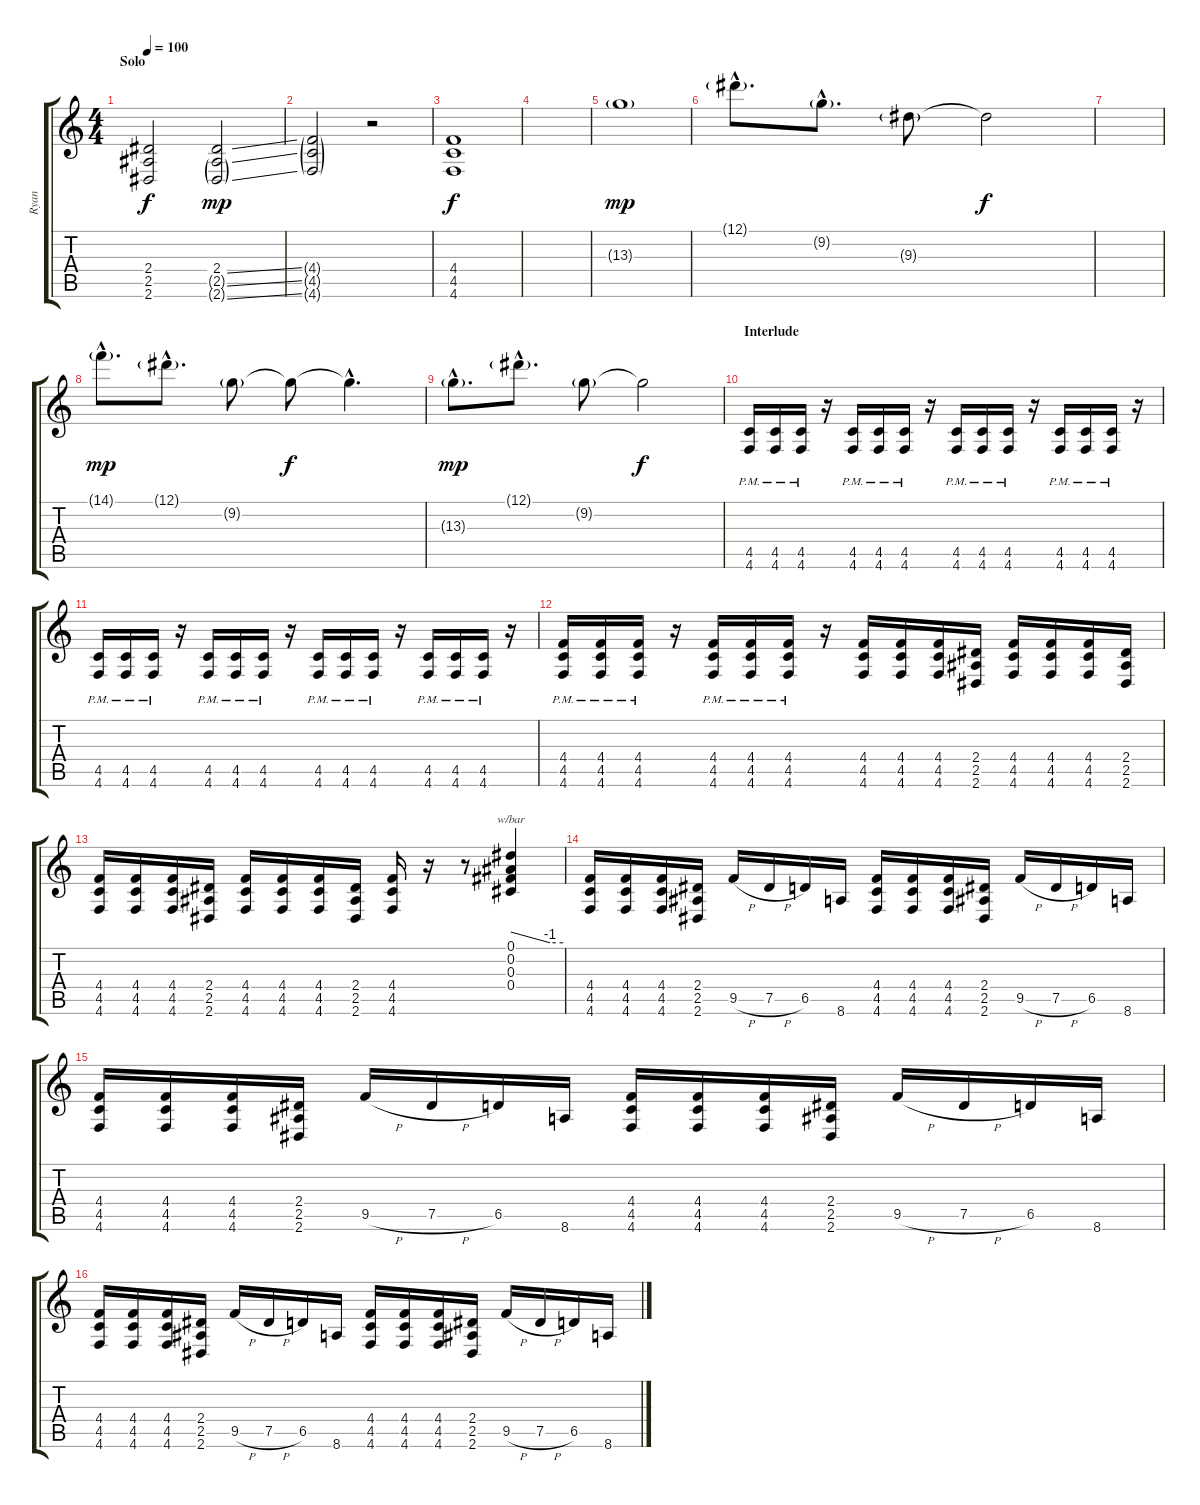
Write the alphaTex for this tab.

\track ("Ryan" "Ryan") {instrument distortionguitar}
\staff {score tabs}
\tuning (Eb4 Bb3 Gb3 Db3 Ab2 Db2) {hide}
\ts (4 4)
\section ("" "Solo")
\tempo 100
\clef g2
\ks c
(2.4 2.5 2.6).2{dy f} (2.4{ss} 2.5{ss g} 2.6{ss g}).2{dy mp} |
(4.4{g} 4.5{g} 4.6{g}).2 r.2 |
(4.4 4.5 4.6).1{dy f} |
|
13.3{g}.1{dy mp instrument distortionguitar} |
12.1{g hac}.8{d} 9.2{g hac}.8{d} 9.3{g}.8 9.3{t}.2{dy f} |
|
14.1{g hac}.8{d dy mp} 12.1{g hac}.8{d} 9.2{g}.8 9.2{t}.8{dy f} 9.2{hac t}.4{d} |
13.3{g hac}.8{d dy mp} 12.1{g hac}.8{d} 9.2{g}.8 9.2{t}.2{dy f} |
\section ("" "Interlude")
(4.5{pm} 4.6{pm}).16{instrument distortionguitar} (4.5{pm} 4.6{pm}).16 (4.5{pm} 4.6{pm}).16 r.16 (4.5{pm} 4.6{pm}).16 (4.5{pm} 4.6{pm}).16 (4.5{pm} 4.6{pm}).16 r.16 (4.5{pm} 4.6{pm}).16 (4.5{pm} 4.6{pm}).16 (4.5{pm} 4.6{pm}).16 r.16 (4.5{pm} 4.6{pm}).16 (4.5{pm} 4.6{pm}).16 (4.5{pm} 4.6{pm}).16 r.16 |
(4.5{pm} 4.6{pm}).16{instrument distortionguitar} (4.5{pm} 4.6{pm}).16 (4.5{pm} 4.6{pm}).16 r.16 (4.5{pm} 4.6{pm}).16 (4.5{pm} 4.6{pm}).16 (4.5{pm} 4.6{pm}).16 r.16 (4.5{pm} 4.6{pm}).16 (4.5{pm} 4.6{pm}).16 (4.5{pm} 4.6{pm}).16 r.16 (4.5{pm} 4.6{pm}).16 (4.5{pm} 4.6{pm}).16 (4.5{pm} 4.6{pm}).16 r.16 |
(4.4 4.5{pm} 4.6{pm}).16{instrument distortionguitar} (4.4 4.5{pm} 4.6{pm}).16 (4.4 4.5{pm} 4.6{pm}).16 r.16 (4.4 4.5{pm} 4.6{pm}).16 (4.4 4.5{pm} 4.6{pm}).16 (4.4 4.5{pm} 4.6{pm}).16 r.16 (4.4 4.5 4.6).16 (4.4 4.5 4.6).16 (4.4 4.5 4.6).16 (2.4 2.5 2.6).16 (4.4 4.5 4.6).16 (4.4 4.5 4.6).16 (4.4 4.5 4.6).16 (2.4 2.5 2.6).16 |
(4.4 4.5 4.6).16 (4.4 4.5 4.6).16 (4.4 4.5 4.6).16 (2.4 2.5 2.6).16 (4.4 4.5 4.6).16 (4.4 4.5 4.6).16 (4.4 4.5 4.6).16 (2.4 2.5 2.6).16 (4.4 4.5 4.6).16 r.16 r.8 (0.1 0.2 0.3 0.4).4{tbe (custom default 0 0 45 -4 60 -4)} |
(4.4 4.5 4.6).16{volume 13 instrument distortionguitar} (4.4 4.5 4.6).16 (4.4 4.5 4.6).16 (2.4 2.5 2.6).16 9.5{h}.16 7.5{h}.16 6.5.16 8.6.16 (4.4 4.5 4.6).16 (4.4 4.5 4.6).16 (4.4 4.5 4.6).16 (2.4 2.5 2.6).16 9.5{h}.16 7.5{h}.16 6.5.16 8.6.16 |
(4.4 4.5 4.6).16{volume 13 instrument distortionguitar} (4.4 4.5 4.6).16 (4.4 4.5 4.6).16 (2.4 2.5 2.6).16 9.5{h}.16 7.5{h}.16 6.5.16 8.6.16 (4.4 4.5 4.6).16 (4.4 4.5 4.6).16 (4.4 4.5 4.6).16 (2.4 2.5 2.6).16 9.5{h}.16 7.5{h}.16 6.5.16 8.6.16 |
(4.4 4.5 4.6).16{volume 13 instrument distortionguitar} (4.4 4.5 4.6).16 (4.4 4.5 4.6).16 (2.4 2.5 2.6).16 9.5{h}.16 7.5{h}.16 6.5.16 8.6.16 (4.4 4.5 4.6).16 (4.4 4.5 4.6).16 (4.4 4.5 4.6).16 (2.4 2.5 2.6).16 9.5{h}.16 7.5{h}.16 6.5.16 8.6.16
